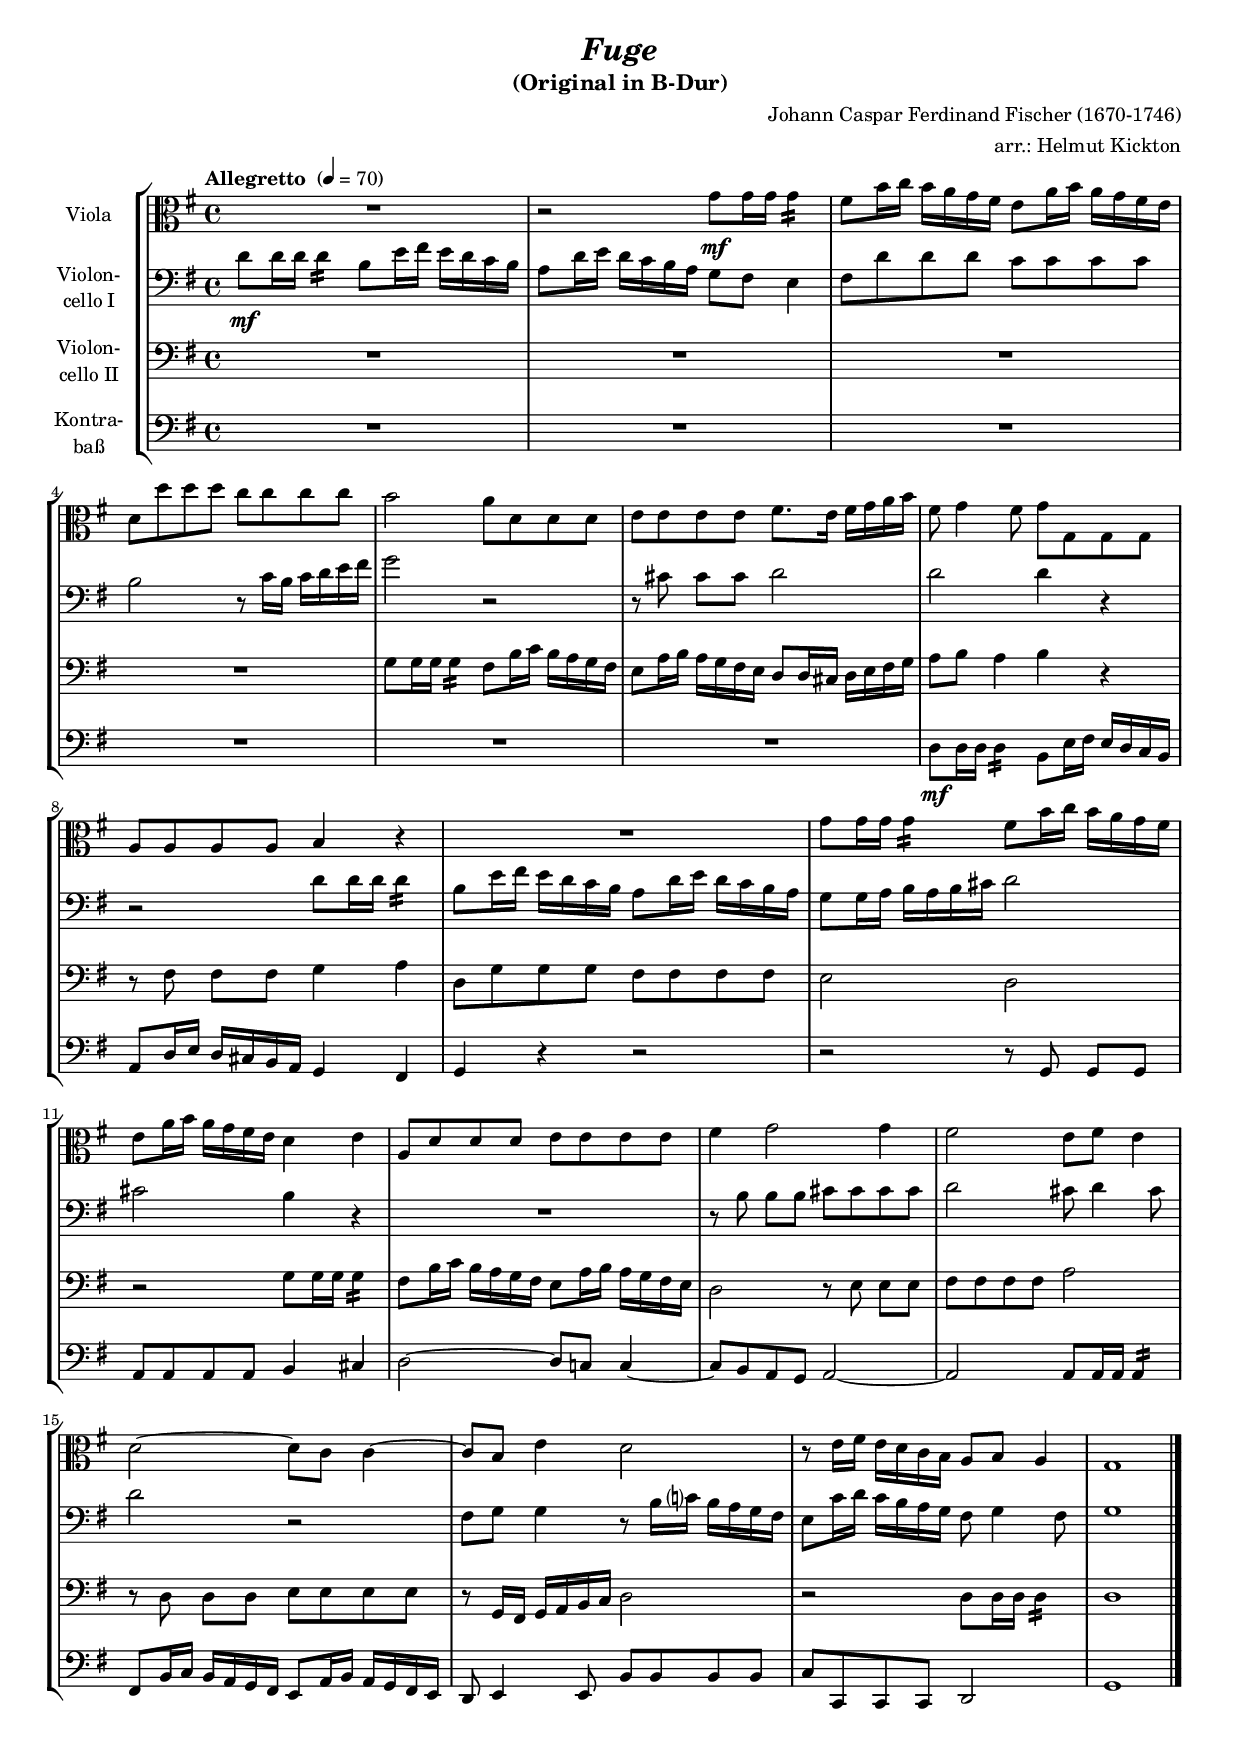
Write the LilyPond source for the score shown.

\version "2.18.2"
\include "deutsch.ly"
  
#(set-global-staff-size 17)

\header {
  title     = \markup \bold \italic "Fuge"
  subtitle  = "(Original in B-Dur)"
  composer  = "Johann Caspar Ferdinand Fischer (1670-1746)"
  arranger  = "arr.: Helmut Kickton"
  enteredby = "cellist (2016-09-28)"
%  piece     = ""
}

voiceconsts = {
  \key b \major
  \time 4/4
  \clef "bass"
% \numericTimeSignature
  \compressFullBarRests
  % Set default beaming for all staves
%  \set Timing.beamExceptions = #'()
%  \set Timing.baseMoment     = #(ly:make-moment 1 4)
%  \set Timing.beatStructure  = #'(1 1 1)
  \tempo "Allegretto " 4=70
}

%minstr = "harpsichord"
mist = "string ensemble 1"
%minstr = "accordion"
miba = "bassoon"
milo = "drawbar organ"

va = \relative c'' {
  \voiceconsts
  \clef "alto"

  R1
  r2 b8\mf b16 b \repeat tremolo 4 b
  a8 d16 es d c b a g8 c16 d c b a g

  f8 f' f f es es es es
  d2 c8 f, f f
  g g g g a8. g16 a b c d
  a8 b4 a8 b b, b b
  c c c c d4 r
  R1

  b'8 b16 b \repeat tremolo 4 b a8 d16 es d c b a
  g8 c16 d c b a g f4 g
  c,8 f f f g g g g

  a4 b2 b4
  a2 g8 a g4
  f2~ f8 es es4~

  es8 d g4 f2
  r8 g16 a g f es d c8 d c4
  b1 \bar "|."
}

vb = \relative c' {
  \voiceconsts

  f8\mf f16 f \repeat tremolo 4 f d8 g16 a g f es d
  c8 f16 g f es d c b8 a g4
  a8 f' f f es es es es

  d2 r8 es16 d es f g a
  b2 r
  r8 e, e[ e] f2

  f f4 r
  r2 f8 f16 f \repeat tremolo 4 f
  d8 g16 a g f es d c8 f16 g f es d c

  b8 b16 c d c d e f2
  e d4 r
  R1

  r8 d d[ d] e e e e
  f2 e8 f4 e8
  f2 r

  a,8 b b4 r8 d16 es? d c b a
  g8 es'16 f es d c b a8 b4 a8
  b1 \bar "|."
}

vc = \relative c' {
  \voiceconsts

  R1*4
  b8 b16 b \repeat tremolo 4 b a8 d16 es d c b a
  g8 c16 d c b a g f8 f16 e f g a b

  c8 d c4 d r
  r8 a a[ a] b4 c
  f,8 b b b a a a a

  g2 f
  r b8 b16 b \repeat tremolo 4 b
  a8 d16 es d c b a g8 c16 d c b a g

  f2 r8 g g[ g]
  a a a a c2
  r8 f, f[ f] g g g g

  r b,16 a b c d es f2
  r f8 f16 f \repeat tremolo 4 f
  f1 \bar "|."
}

vd = \relative c {
  \voiceconsts

  R1*6
  f8\mf f16 f \repeat tremolo 4 f d8 g16 a g f es d
  c8 f16 g f e d c b4 a
  b r r2

  r r8 b b[ b]
  c c c c d4 e
  f2~ f8 es! es4~

  es8 d c b c2~
  c c8 c16 c \repeat tremolo 4 c
  a8 d16 es d c b a g8 c16 d c b a g

  f8 g4 g8 d' d d d
  es es, es es f2
  b1 \bar "|."
}


music = \new StaffGroup <<
      \new Staff {
	\set Staff.midiInstrument = \mist
	\set Staff.instrumentName = \markup \center-column { "Viola" }
	\transpose b g { \va }
      }
      
      \new Staff {
	\set Staff.midiInstrument = \mist
	\set Staff.instrumentName = \markup \center-column { "Violon-" "cello I" }
	\transpose b g { \vb }
      }

      \new Staff {
	\set Staff.midiInstrument = \miba
	\set Staff.instrumentName = \markup \center-column { "Violon-" "cello II" }
	\transpose b g { \vc }
      }
      
      \new Staff {
	\set Staff.midiInstrument = \miba
	\set Staff.instrumentName = \markup \center-column { "Kontra-" "baß" }
	\transpose b g { \vd }
      }
>>

\book {
  \score {
    \music
    \layout {}
  }

  \score {
    \unfoldRepeats \music

    \midi {
      \context {
        \Score
      }
    }
  }
}
